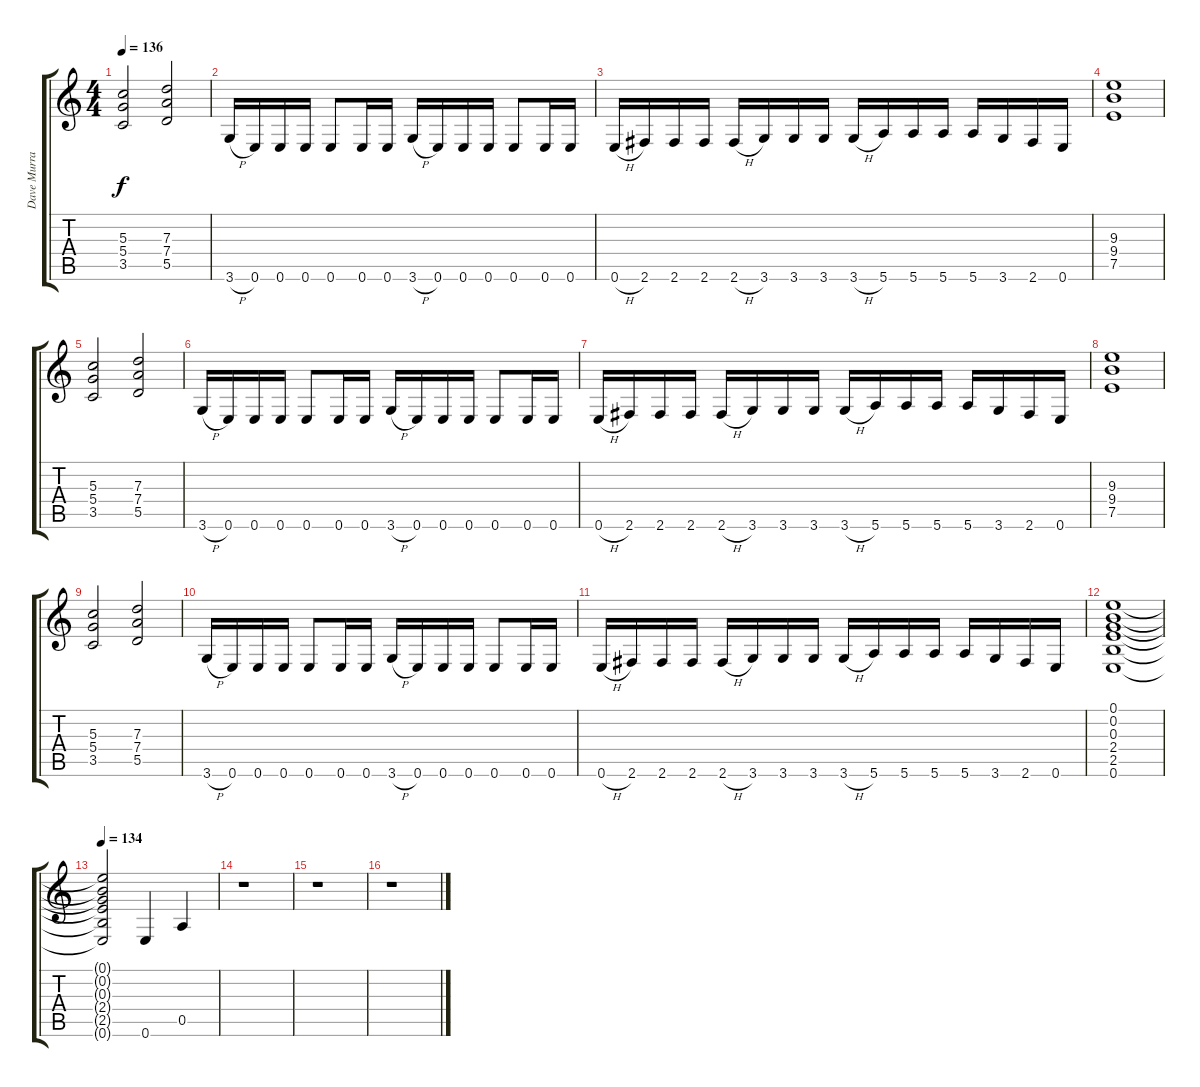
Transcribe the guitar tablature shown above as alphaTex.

\track ("Dave Murray" "Dave Murra") {instrument distortionguitar}
\staff {score tabs}
\tuning (E4 B3 G3 D3 A2 E2) {hide}
\ts (4 4)
\tempo 136
\clef g2
\ks c
(5.3 5.4 3.5).2{dy f} (7.3 7.4 5.5).2 |
3.6{h}.16 0.6.16 0.6.16 0.6.16 0.6.8 0.6.16 0.6.16 3.6{h}.16 0.6.16 0.6.16 0.6.16 0.6.8 0.6.16 0.6.16 |
0.6{h}.16 2.6.16 2.6.16 2.6.16 2.6{h}.16 3.6.16 3.6.16 3.6.16 3.6{h}.16 5.6.16 5.6.16 5.6.16 5.6.16 3.6.16 2.6.16 0.6.16 |
(9.3 9.4 7.5).1 |
(5.3 5.4 3.5).2 (7.3 7.4 5.5).2 |
3.6{h}.16 0.6.16 0.6.16 0.6.16 0.6.8 0.6.16 0.6.16 3.6{h}.16 0.6.16 0.6.16 0.6.16 0.6.8 0.6.16 0.6.16 |
0.6{h}.16 2.6.16 2.6.16 2.6.16 2.6{h}.16 3.6.16 3.6.16 3.6.16 3.6{h}.16 5.6.16 5.6.16 5.6.16 5.6.16 3.6.16 2.6.16 0.6.16 |
(9.3 9.4 7.5).1 |
(5.3 5.4 3.5).2 (7.3 7.4 5.5).2 |
3.6{h}.16 0.6.16 0.6.16 0.6.16 0.6.8 0.6.16 0.6.16 3.6{h}.16 0.6.16 0.6.16 0.6.16 0.6.8 0.6.16 0.6.16 |
0.6{h}.16 2.6.16 2.6.16 2.6.16 2.6{h}.16 3.6.16 3.6.16 3.6.16 3.6{h}.16 5.6.16 5.6.16 5.6.16 5.6.16 3.6.16 2.6.16 0.6.16 |
(0.1 0.2 0.3 2.4 2.5 0.6).1 |
\tempo 134
(0.1{t} 0.2{t} 0.3{t} 2.4{t} 2.5{t} 0.6{t}).2 0.6.4 0.5.4 |
r.1 |
r.1 |
r.1
